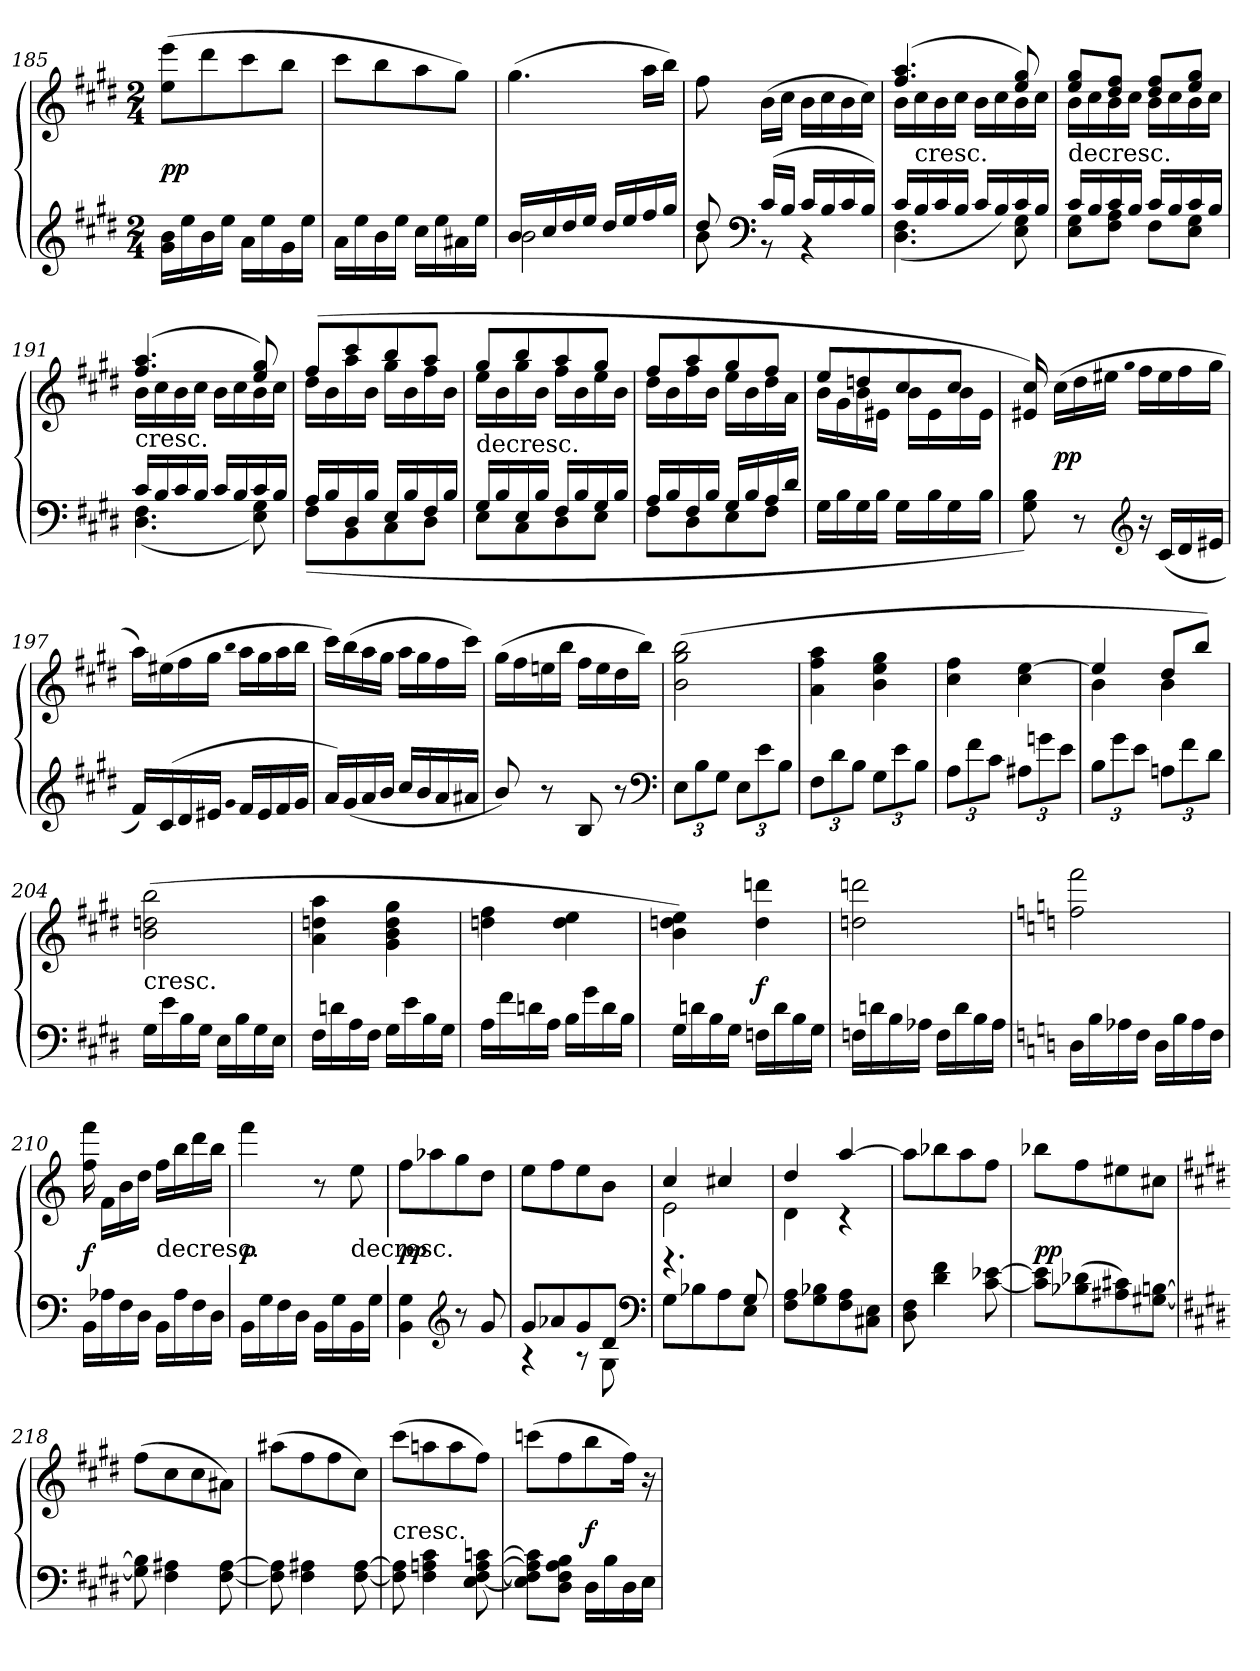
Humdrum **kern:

**kern	**kern	**dynam
*part1	*part1	*part1
*staff2	*staff1	*staff1/2
*clefG2	*clefG2	*
*k[f#c#g#d#]	*k[f#c#g#d#]	*
*M2/4	*M2/4	*
=185	=185	=185
16g#\ 16b\LL	(8ee\ 8eee\L	pp
16ee\	.	.
16b\	8ddd#\	.
16ee\JJ	.	.
16a\LL	8ccc#\	.
16ee\	.	.
16g#\	8bb\J	.
16ee\JJ	.	.
=186	=186	=186
16a\LL	8ccc#\L	.
16ee\	.	.
16b\	8bb\	.
16ee\JJ	.	.
16cc#\LL	8aa\	.
16ee\	.	.
16a#X\	8gg#\J)	.
16ee\JJ	.	.
=187	=187	=187
*^	*	*
16b/LL	2b\	(4.gg#\	.
16cc#/	.	.	.
16dd#/	.	.	.
16ee/JJ	.	.	.
16dd#/LL	.	.	.
16ee/	.	.	.
16ff#/	.	16aa\LL	.
16gg#/JJ	.	16bb\JJ)	.
=188	=188	=188	=188
8dd#/	8b\	8ff#\	.
*clefF4	*	*	*
(16c#/LL	8r	(16b\LL	.
16B/JJ	.	16cc#\JJ	.
16c#/LL	4r	16b\LL	.
16B/	.	16cc#\	.
16c#/	.	16b\	.
16B/JJ)	.	16cc#\JJ)	.
=189	=189	=189	=189
*	*	*^	*
16c#/LL	(4.D#\ 4.F#\	(4.ff#/ 4.aa/	16b\LL	.
!	!	!	!LO:TX:c:t=cresc.	!
16B/	.	.	16cc#\	.
16c#/	.	.	16b\	.
16B/JJ	.	.	16cc#\JJ	.
16c#/LL	.	.	16b\LL	.
16B/)	.	.	16cc#\	.
16c#/	8E\ 8G#\	8ee/ 8gg#/)	16b\	.
16B/JJ	.	.	16cc#\JJ	.
=190	=190	=190	=190	=190
!	!	!LO:TX:c:t=decresc.	!	!
16c#/LL	8E\ 8G#\L	8ee/ 8gg#/L	16b\LL	.
16B/	.	.	16cc#\	.
16c#/	8F#\ 8A\J	8dd#/ 8ff#/J	16b\	.
16B/JJ	.	.	16cc#\JJ	.
16c#/LL	8F#\L	8dd#/ 8ff#/L	16b\LL	.
16B/	.	.	16cc#\	.
16c#/	8E\ 8G#\J	8ee/ 8gg#/J	16b\	.
16B/JJ	.	.	16cc#\JJ	.
=191	=191	=191	=191	=191
!	!	!LO:TX:c:t=cresc.	!	!
16c#/LL	(4.D#\ 4.F#\	(4.ff#/ 4.aa/	16b\LL	.
16B/	.	.	16cc#\	.
16c#/	.	.	16b\	.
16B/JJ	.	.	16cc#\JJ	.
16c#/LL	.	.	16b\LL	.
16B/	.	.	16cc#\	.
16c#/	8E\ 8G#\)	8ee/ 8gg#/)	16b\	.
16B/JJ	.	.	16cc#\JJ	.
=192	=192	=192	=192	=192
16A/LL	(8F#\L	(8ff#/L	16dd#\LL	.
16B/	.	.	16b\	.
16D#/	8BB\	8ccc#/	16aa\	.
16B/JJ	.	.	16b\JJ	.
16E/LL	8C#\	8bb/	16gg#\LL	.
16B/	.	.	16b\	.
16F#/	8D#\J	8aa/J	16ff#\	.
16B/JJ	.	.	16b\JJ	.
=193	=193	=193	=193	=193
!	!	!LO:TX:c:t=decresc.	!	!
16G#/LL	8E\L	8gg#/L	16ee\LL	.
16B/	.	.	16b\	.
16E/	8C#\	8bb/	16gg#\	.
16B/JJ	.	.	16b\JJ	.
16F#/LL	8D#\	8aa/	16ff#\LL	.
16B/	.	.	16b\	.
16G#/	8E\J	8gg#/J	16ee\	.
16B/JJ	.	.	16b\JJ	.
=194	=194	=194	=194	=194
16A/LL	8F#\L	8ff#/L	16dd#\LL	.
16B/	.	.	16b\	.
16F#/	8D#\	8aa/	16ff#\	.
16B/JJ	.	.	16b\JJ	.
16G#/LL	8E\	8gg#/	16ee\LL	.
16B/	.	.	16b\	.
16A/	8F#\J	8ff#/J	16dd#\	.
16d#/JJ	.	.	16a\JJ	.
*v	*v	*	*	*
=195	=195	=195	=195
16G#\LL	8ee/L	16b\LL	.
16B\	.	16g#\	.
16G#\	8ddn/	16b\	.
16B\JJ	.	16e#X\JJ	.
16G#\LL	8cc#/	16b\LL	.
16B\	.	16e#\	.
16G#\	8cc#/J	16b\	.
16B\JJ	.	16e#\JJ	.
*	*v	*v	*
=196	=196	=196
8G#\ 8B\)	16e#X/ 16cc#/)	.
.	(16cc#\LL	pp
8r	16dd#\	.
.	16ee#X\JJ	.
*clefG2	*	*
.	qgg#	.
16r	16ff#\LL	.
(16c#/LL	16ee#\	.
16d#/	16ff#\	.
16e#X/JJ	16gg#\JJ	.
=197	=197	=197
16f#/LL)	16aa\LL)	.
(16c#/	(16ee#X\	.
16d#/	16ff#\	.
16e#X/JJ	16gg#\JJ	.
qg#	qbb	.
16f#/LL	16aa\LL	.
16e#/	16gg#\	.
16f#/	16aa\	.
16g#/JJ	16bb\JJ	.
=198	=198	=198
16a/LL)	16ccc#\LL)	.
(16g#/	(16bb\	.
16a/	16aa\	.
16b/JJ	16gg#\JJ	.
16cc#/LL	16aa\LL	.
16b/	16gg#\	.
16a/	16ff#\	.
16a#X/JJ	16ccc#\JJ)	.
=199	=199	=199
8b/)	(16gg#\LL	.
.	16ff#\	.
8r	16een\	.
.	16bb\JJ	.
8B/	16ff#\LL	.
.	16ee\	.
8r	16dd#\	.
.	16bb\JJ)	.
*clefF4	*	*
=200	=200	=200
12E\L	(2b\ 2gg#\ 2bb\	.
12B\	.	.
12G#\J	.	.
12E\L	.	.
12e\	.	.
12B\J	.	.
=201	=201	=201
12F#\L	4a\ 4ff#\ 4aa\	.
12d#\	.	.
12B\J	.	.
12G#\L	4b\ 4ee\ 4gg#\	.
12e\	.	.
12B\J	.	.
=202	=202	=202
12A\L	4cc#\ 4ff#\	.
12f#\	.	.
12c#\J	.	.
12A#X\L	4cc#\ [4ee\	.
12gn\	.	.
12e\J	.	.
=203	=203	=203
*	*^	*
12B\L	4ee/]	4b\	.
12g#\	.	.	.
12e\J	.	.	.
12An\L	8dd#/L	4b\	.
12f#\	.	.	.
.	8bb/J)	.	.
12d#\J	.	.	.
*	*v	*v	*
=204	=204	=204
!	!LO:TX:c:t=cresc.	!
16G#\LL	(2b\ 2ddn\ 2bb\	.
16e\	.	.
16B\	.	.
16G#\JJ	.	.
16E\LL	.	.
16B\	.	.
16G#\	.	.
16E\JJ	.	.
=205	=205	=205
16F#\LL	4a\ 4ddn\ 4aa\	.
16dn\	.	.
16A\	.	.
16F#\JJ	.	.
16G#\LL	4g#\ 4b\ 4dd\ 4gg#\	.
16e\	.	.
16B\	.	.
16G#\JJ	.	.
=206	=206	=206
16A\LL	4ddn\ 4ff#\	.
16f#\	.	.
16dn\	.	.
16A\JJ	.	.
16B\LL	4dd\ 4ee\	.
16g#\	.	.
16d\	.	.
16B\JJ	.	.
=207	=207	=207
16G#\LL	4b\ 4ddn\ 4ee\)	.
16dn\	.	.
16B\	.	.
16G#\JJ	.	.
16Fn\LL	4dd\ 4dddn\	f
16d\	.	.
16B\	.	.
16G#\JJ	.	.
=208	=208	=208
16Fn\LL	2ddn\ 2dddn\	.
16dn\	.	.
16B\	.	.
16A-X\JJ	.	.
16F\LL	.	.
16d\	.	.
16B\	.	.
16A-\JJ	.	.
=209	=209	=209
*k[]	*k[]	*
16D\LL	2ff\ 2fff\	.
16B\	.	.
16A-X\	.	.
16F\JJ	.	.
16D\LL	.	.
16B\	.	.
16A-\	.	.
16F\JJ	.	.
=210	=210	=210
16BB\LL	16ff\ 16fff\	f
16A-X\	16f\LL	.
16F\	16b\	.
16D\JJ	16dd\JJ	.
!	!LO:TX:c:t=decresc.	!
16BB\LL	16ff\LL	.
16A-\	16bb\	.
16F\	16ddd\	.
16D\JJ	16bb\JJ	.
=211	=211	=211
16BB\LL	4fff\	p
16G\	.	.
16F\	.	.
16D\JJ	.	.
16BB\LL	8r	.
16G\	.	.
!	!LO:TX:c:t=decresc.	!
16BB\	8ee\	.
16G\JJ	.	.
=212	=212	=212
4BB\ 4G\	8ff\L	pp
.	8aa-X\	.
*clefG2	*	*
8r	8gg\	.
8g/	8dd\J	.
=213	=213	=213
*^	*	*
8g/L	4r	8ee\L	.
8a-X/	.	8ff\	.
8g/	8r	8ee\	.
8d/J	8G\	8b\J	.
*clefF4	*	*	*
=214	=214	=214	=214
*	*	*^	*
4.r	8G\L	4cc/	2e\	.
.	8B-X\	.	.	.
.	8A\	4cc#X/	.	.
8G/	8E\J	.	.	.
*v	*v	*	*	*
=215	=215	=215	=215
8F\ 8A\L	4dd/	4d\	.
8G\ 8B-X\	.	.	.
8F\ 8A\	[4aa/	4r	.
8C#X\ 8E\J	.	.	.
*	*v	*v	*
=216	=216	=216
8D\ 8F\	8aa\L]	.
4d\ 4f\	8bb-X\	.
.	8aa\	.
[8c\ [8e-X\	8ff\J	.
=217	=217	=217
8c]\ 8e-]\L	8bb-X\L	pp
(8B-X\ 8d-X\	8ff\	.
8A#X\ 8c#X\)	8ee#X\	.
[8G#X\ [8Bn\J	8cc#X\J	.
=218	=218	=218
*k[f#c#g#d#]	*k[f#c#g#d#]	*
8G#]\ 8B]\	(8ff#\L	.
4F#\ 4A#X\	8cc#\	.
.	8cc#\	.
[8F#\ [8A#\	8a#X\J)	.
=219	=219	=219
8F#]\ 8A#]\	(8aa#X\L	.
4F#\ 4A#X\	8ff#\	.
.	8ff#\	.
[8F#\ [8A#\	8cc#\J)	.
=220	=220	=220
!	!LO:TX:c:t=cresc.	!
8F#]\ 8A#]\	(8ccc#\L	.
4F#\ 4An\ 4c#\	8aan\	.
.	8aa\	.
[8E\ [8F#\ [8A\ [8cn\	8ff#\J)	.
=221	=221	=221
8E]\ 8F#]\ 8A]\ 8c]\L	(8cccn\L	.
8D#\ 8F#\ 8A\ 8B\J	8ff#\	.
16D#\LL	8bb\	f
16B\	.	.
16D#\	16ff#\Jk)	.
16E\JJ	16r	.
=	=	=
*-	*-	*-
